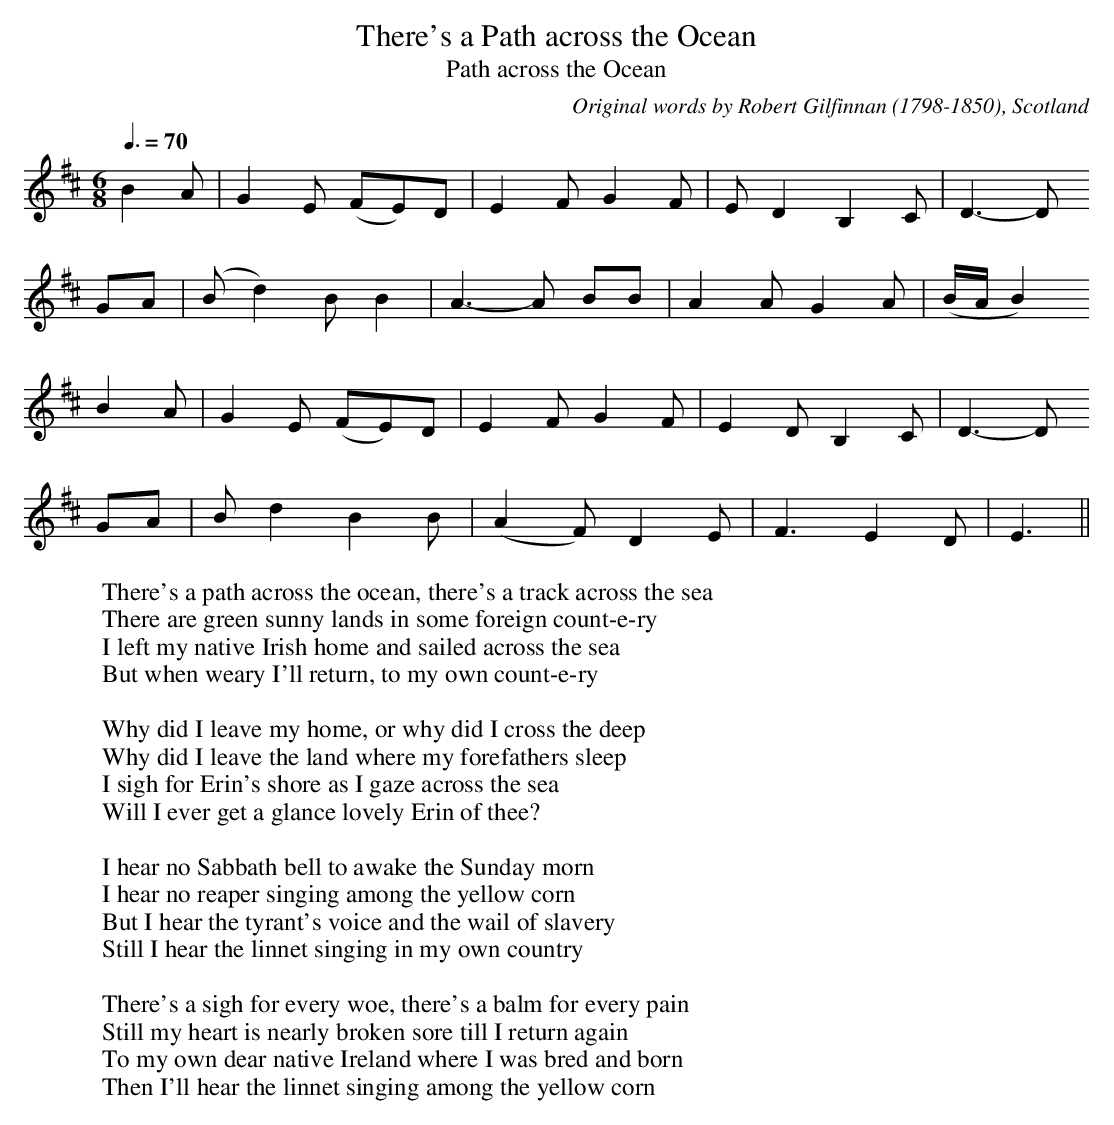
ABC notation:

X:1
T:There's a Path across the Ocean
T:Path across the Ocean
C:Original words by Robert Gilfinnan (1798-1850), Scotland
M:6/8
L:1/8
Q:3/8=70
K:Edor
B2A | G2E (FE)D | E2F G2F | ED2 B,2C | D3-D
GA | (Bd2) BB2 | A3-A BB | A2A G2A | (B/A/B2)
B2A | G2E (FE)D | E2F G2F | E2D B,2C | D3-D
GA | Bd2 B2B | (A2F) D2E | F3 E2D | E3 ||
W:There's a path across the ocean, there's a track across the sea
W:There are green sunny lands in some foreign count-e-ry
W:I left my native Irish home and sailed across the sea
W:But when weary I'll return, to my own count-e-ry
W:
W:Why did I leave my home, or why did I cross the deep
W:Why did I leave the land where my forefathers sleep
W:I sigh for Erin's shore as I gaze across the sea
W:Will I ever get a glance lovely Erin of thee?
W:
W:I hear no Sabbath bell to awake the Sunday morn
W:I hear no reaper singing among the yellow corn
W:But I hear the tyrant's voice and the wail of slavery
W:Still I hear the linnet singing in my own country
W:
W:There's a sigh for every woe, there's a balm for every pain
W:Still my heart is nearly broken sore till I return again
W:To my own dear native Ireland where I was bred and born
W:Then I'll hear the linnet singing among the yellow corn
